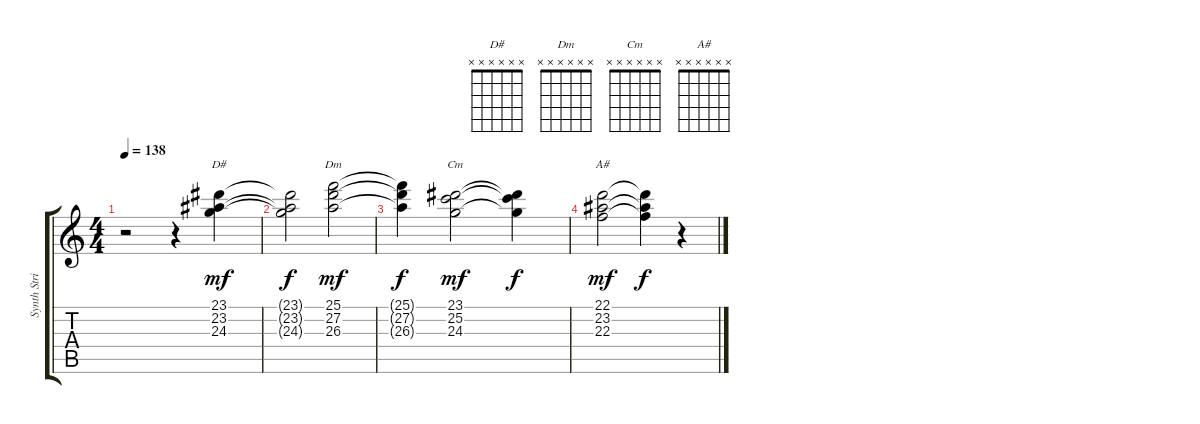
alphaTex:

\track ("Synth Strings" "Synth Stri") {instrument synthstrings2}
\staff {score tabs}
\tuning (E4 B3 G3 D3 A2 E2) {hide}
\chord ("D#" x x x x x x)
\chord ("Dm" x x x x x x)
\chord ("Cm" x x x x x x)
\chord ("A#" x x x x x x)
\ts (4 4)
\tempo 138
\clef g2
\ks c
r.2{dy f} r.4 (23.1 23.2 24.3).4{ch "D#" dy mf} |
(23.1{t} 23.2{t} 24.3{t}).2{dy f} (25.1 27.2 26.3).2{ch "Dm" dy mf} |
(25.1{t} 27.2{t} 26.3{t}).4{dy f} (23.1 25.2 24.3).2{ch "Cm" dy mf} (23.1{t} 25.2{t} 24.3{t}).4{dy f} |
(22.1 23.2 22.3).2{ch "A#" dy mf} (22.1{t} 23.2{t} 22.3{t}).4{dy f} r.4
